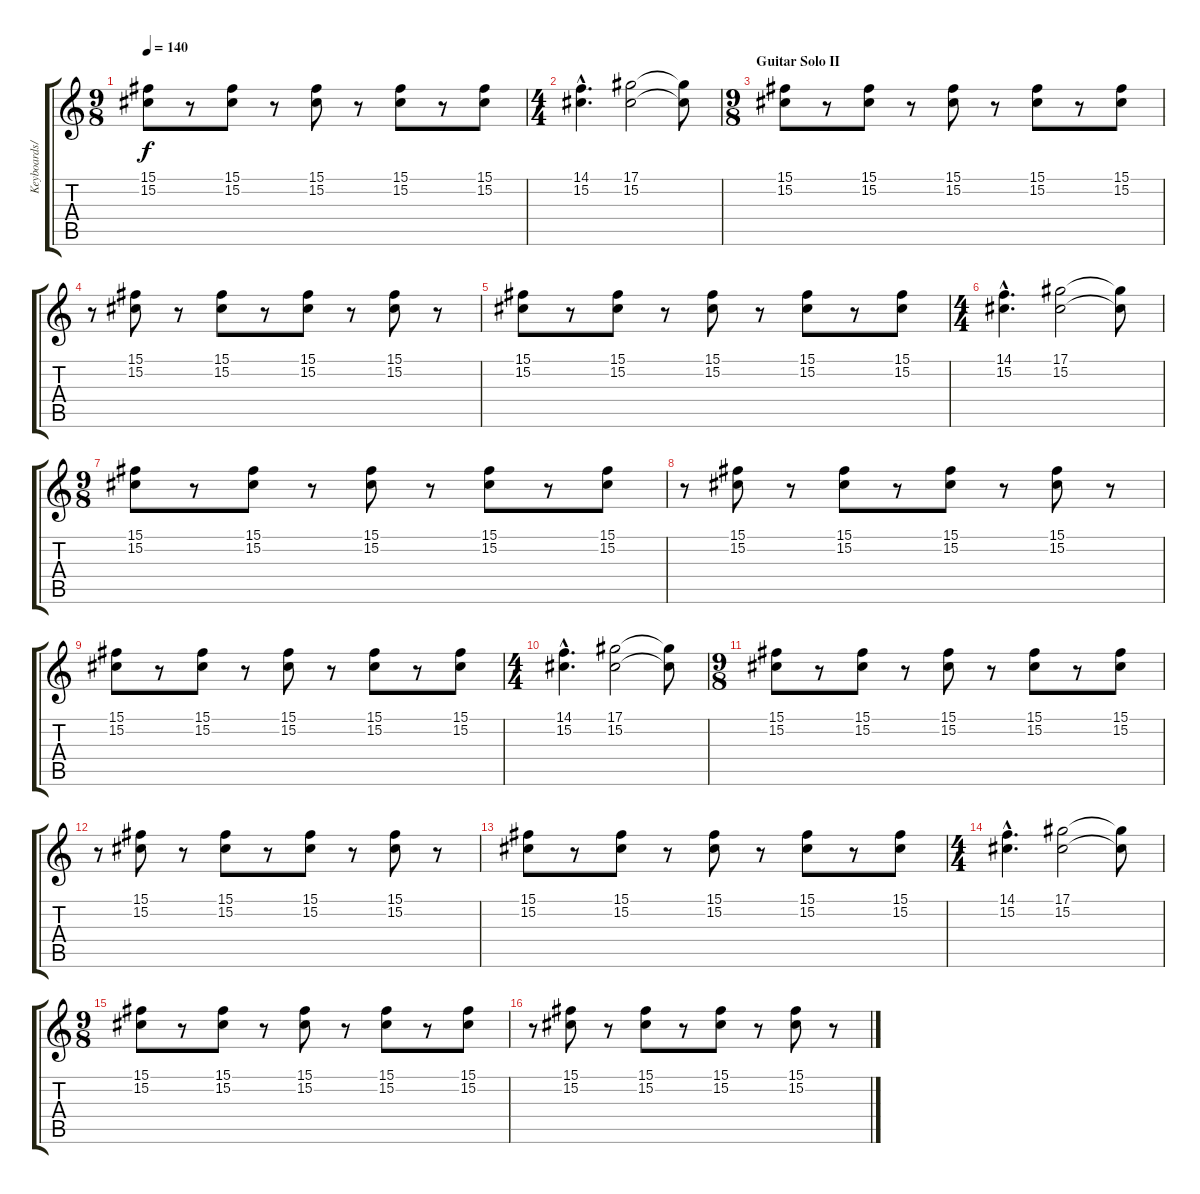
\track ("Keyboards/Piano" "Keyboards/") {instrument stringensemble1}
\staff {score tabs}
\tuning (Eb4 Bb3 Gb3 Db3 Ab2 Eb2) {hide}
\ts (9 8)
\tempo 140
\clef g2
\ks c
(15.1 15.2).8{dy f} r.8 (15.1 15.2).8 r.8 (15.1 15.2).8 r.8 (15.1 15.2).8 r.8 (15.1 15.2).8 |
\ts (4 4)
(14.1{hac} 15.2{hac}).4{d} (17.1 15.2).2 (17.1{t} 15.2{t}).8 |
\ts (9 8)
\section ("" "Guitar Solo II")
(15.1 15.2).8 r.8 (15.1 15.2).8 r.8 (15.1 15.2).8 r.8 (15.1 15.2).8 r.8 (15.1 15.2).8 |
r.8 (15.1 15.2).8 r.8 (15.1 15.2).8 r.8 (15.1 15.2).8 r.8 (15.1 15.2).8 r.8 |
(15.1 15.2).8 r.8 (15.1 15.2).8 r.8 (15.1 15.2).8 r.8 (15.1 15.2).8 r.8 (15.1 15.2).8 |
\ts (4 4)
(14.1{hac} 15.2{hac}).4{d} (17.1 15.2).2 (17.1{t} 15.2{t}).8 |
\ts (9 8)
(15.1 15.2).8 r.8 (15.1 15.2).8 r.8 (15.1 15.2).8 r.8 (15.1 15.2).8 r.8 (15.1 15.2).8 |
r.8 (15.1 15.2).8 r.8 (15.1 15.2).8 r.8 (15.1 15.2).8 r.8 (15.1 15.2).8 r.8 |
(15.1 15.2).8 r.8 (15.1 15.2).8 r.8 (15.1 15.2).8 r.8 (15.1 15.2).8 r.8 (15.1 15.2).8 |
\ts (4 4)
(14.1{hac} 15.2{hac}).4{d} (17.1 15.2).2 (17.1{t} 15.2{t}).8 |
\ts (9 8)
(15.1 15.2).8{volume 12} r.8 (15.1 15.2).8 r.8 (15.1 15.2).8 r.8 (15.1 15.2).8 r.8 (15.1 15.2).8 |
r.8 (15.1 15.2).8 r.8 (15.1 15.2).8 r.8 (15.1 15.2).8 r.8 (15.1 15.2).8 r.8 |
(15.1 15.2).8 r.8 (15.1 15.2).8 r.8 (15.1 15.2).8 r.8 (15.1 15.2).8 r.8 (15.1 15.2).8 |
\ts (4 4)
(14.1{hac} 15.2{hac}).4{d} (17.1 15.2).2 (17.1{t} 15.2{t}).8 |
\ts (9 8)
(15.1 15.2).8 r.8 (15.1 15.2).8 r.8 (15.1 15.2).8 r.8 (15.1 15.2).8 r.8 (15.1 15.2).8 |
r.8 (15.1 15.2).8 r.8 (15.1 15.2).8 r.8 (15.1 15.2).8 r.8 (15.1 15.2).8 r.8
